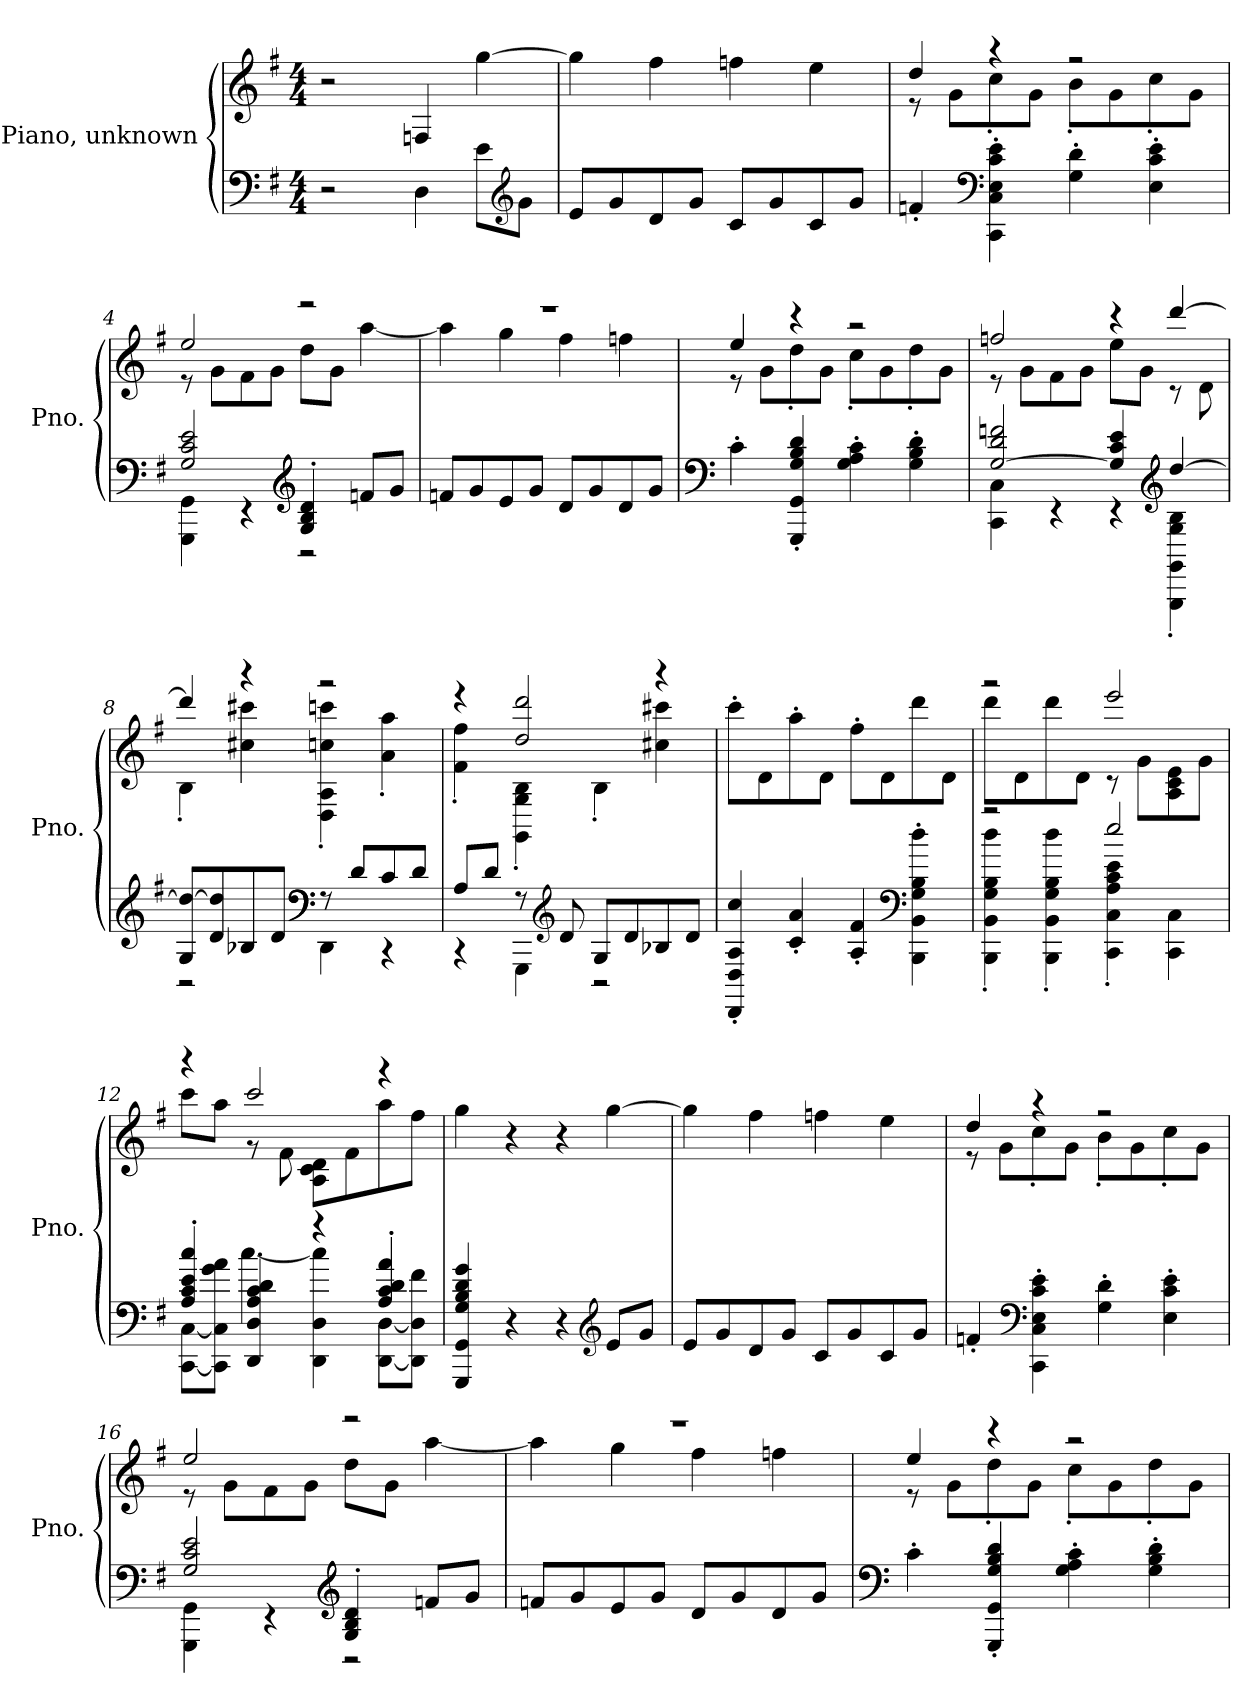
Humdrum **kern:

**kern	**kern
*part1	*part1
*staff2	*staff1
*I"Piano, unknown	*
*I'Pno.	*
*clefF4	*clefG2
*k[f#]	*k[f#]
*M4/4	*M4/4
*MM120	*MM120
=1	=1
2r	2r
4D\	4Fn/
8e\L	[4gg\
*clefG2	*
8g\J	.
=2	=2
8e/L	4gg\]
8g/	.
8d/	4ff#\
8g/J	.
8c/L	4ffn\
8g/	.
8c/	4ee\
8g/J	.
=3	=3
*	*^
4fn'/	4dd/	8r
.	.	8g\L
*clefF4	*	*
4CC\' 4C\' 4E\' 4c\' 4e\'	4r	8cc'\
.	.	8g\J
4G\' 4d\'	2r	8b'\L
.	.	8g\
4E\' 4c\' 4e\'	.	8cc'\
.	.	8g\J
=4	=4	=4
*^	*	*
2G/ 2c/ 2e/	4GGG\ 4GG\	2ee/	8r
.	.	.	8g\L
.	4r	.	8f#\
.	.	.	8g\J
*clefG2	*	*	*
4G/' 4B/' 4d/'	2r	2r	8dd\L
.	.	.	8g\J
8fn/L	.	.	[4aa\
8g/J	.	.	.
*v	*v	*	*
=5	=5	=5
8fn/L	1r	4aa\]
8g/	.	.
8e/	.	4gg\
8g/J	.	.
8d/L	.	4ff#\
8g/	.	.
8d/	.	4ffn\
8g/J	.	.
!!LO:LB:g=z	!!
=6	=6	=6
*clefF4	*	*
4c'\	4ee/	8r
.	.	8g\L
4GGG/' 4GG/' 4G/' 4B/' 4d/'	4r	8dd'\
.	.	8g\J
4G\' 4A\' 4c\'	2r	8cc'\L
.	.	8g\
4G\' 4B\' 4d\'	.	8dd'\
.	.	8g\J
=7	=7	=7
*^	*	*
[2G/ 2d/ 2fn/	4CC\ 4C\	2ffn/	8r
.	.	.	8g\L
.	4r	.	8f#\
.	.	.	8g\J
4G/] 4c/ 4e/	4r	4r	8ee\L
.	.	.	8g\J
*clefG2	*	*	*
[4dd/	4GGG\' 4GG\' 4G\' 4B\'	[4ddd/	8r
.	.	.	8d\
=8	=8	=8	=8
8G/ 8dd/_L	2r	4ddd/]	4B'\
8d/ 8dd/]	.	.	.
8B-X/	.	4r	4cc#X\ 4ccc#X\
8d/J	.	.	.
*clefF4	*	*	*
8r	4DD\	2r	4D\' 4A\' 4ccn\' 4cccn\'
8d/L	.	.	.
8c/	4r	.	4a\' 4aa\'
8d/J	.	.	.
=9	=9	=9	=9
8A/L	4r	4r	4f#\' 4ff#\'
8d/J	.	.	.
8r	4GGG\	2dd/ 2ddd/	4GG\' 4G\' 4B\'
*clefG2	*	*	*
8d/	.	.	.
8G/L	2r	.	4B'\
8d/	.	.	.
8B-X/	.	4r	4cc#X\ 4ccc#X\
8d/J	.	.	.
*v	*v	*	*
*	*v	*v
!!LO:LB:g=z
=10	=10
4DD/' 4D/' 4A/' 4cc/'	8ccc'\L
.	8d\
4c/' 4a/'	8aa'\
.	8d\J
4A/' 4f#/'	8ff#'\L
.	8d\
*clefF4	*
4BBB\' 4BB\' 4G\' 4B\' 4dd\'	8ddd\
.	8d\J
=11	=11
*^	*^
2r	4BBB\' 4BB\' 4G\' 4B\' 4dd\'	2r	8ddd\L
.	.	.	8d\
.	4BBB\' 4BB\' 4G\' 4B\' 4dd\'	.	8ddd\
.	.	.	8d\J
2ee/	4CC\' 4C\' 4A\' 4c\' 4e\'	2eee/	8r
.	.	.	8g\L
.	4CC\ 4C\	.	8A\ 8c\ 8e\
.	.	.	8g\J
=12	=12	=12	=12
4A/' 4c/' 4e/' 4cc/'	[8CC\ [8C\L	4r	8ccc\L
.	8CC\] 8C\] 8g\ 8a\J	.	8aa\J
4DD/' 4D/' 4A/' 4c/' 4d/'	[4cc\	2ccc/	8r
.	.	.	8f#\
4r	4DD\ 4D\ 4cc\]	.	8A\ 8c\ 8d\L
.	.	.	8f#\
4A/' 4c/' 4d/' 4a/'	[8DD\ [8D\L	4r	8aa\
.	8DD\] 8D\] 8f#\J	.	8ff#\J
*v	*v	*	*
*	*v	*v
=13	=13
4GGG/ 4GG/ 4G/ 4B/ 4d/ 4g/	4gg\
4r	4r
4r	4r
*clefG2	*
8e/L	[4gg\
8g/J	.
!!LO:LB:g=z
=14	=14
8e/L	4gg\]
8g/	.
8d/	4ff#\
8g/J	.
8c/L	4ffn\
8g/	.
8c/	4ee\
8g/J	.
=15	=15
*	*^
4fn'/	4dd/	8r
.	.	8g\L
*clefF4	*	*
4CC\' 4C\' 4E\' 4c\' 4e\'	4r	8cc'\
.	.	8g\J
4G\' 4d\'	2r	8b'\L
.	.	8g\
4E\' 4c\' 4e\'	.	8cc'\
.	.	8g\J
=16	=16	=16
*^	*	*
2G/ 2c/ 2e/	4GGG\ 4GG\	2ee/	8r
.	.	.	8g\L
.	4r	.	8f#\
.	.	.	8g\J
*clefG2	*	*	*
4G/' 4B/' 4d/'	2r	2r	8dd\L
.	.	.	8g\J
8fn/L	.	.	[4aa\
8g/J	.	.	.
*v	*v	*	*
=17	=17	=17
8fn/L	1r	4aa\]
8g/	.	.
8e/	.	4gg\
8g/J	.	.
8d/L	.	4ff#\
8g/	.	.
8d/	.	4ffn\
8g/J	.	.
!!LO:LB:g=z	!!
=18	=18	=18
*clefF4	*	*
4c'\	4ee/	8r
.	.	8g\L
4GGG/' 4GG/' 4G/' 4B/' 4d/'	4r	8dd'\
.	.	8g\J
4G\' 4A\' 4c\'	2r	8cc'\L
.	.	8g\
4G\' 4B\' 4d\'	.	8dd'\
.	.	8g\J
*	*v	*v
=	=
*-	*-
